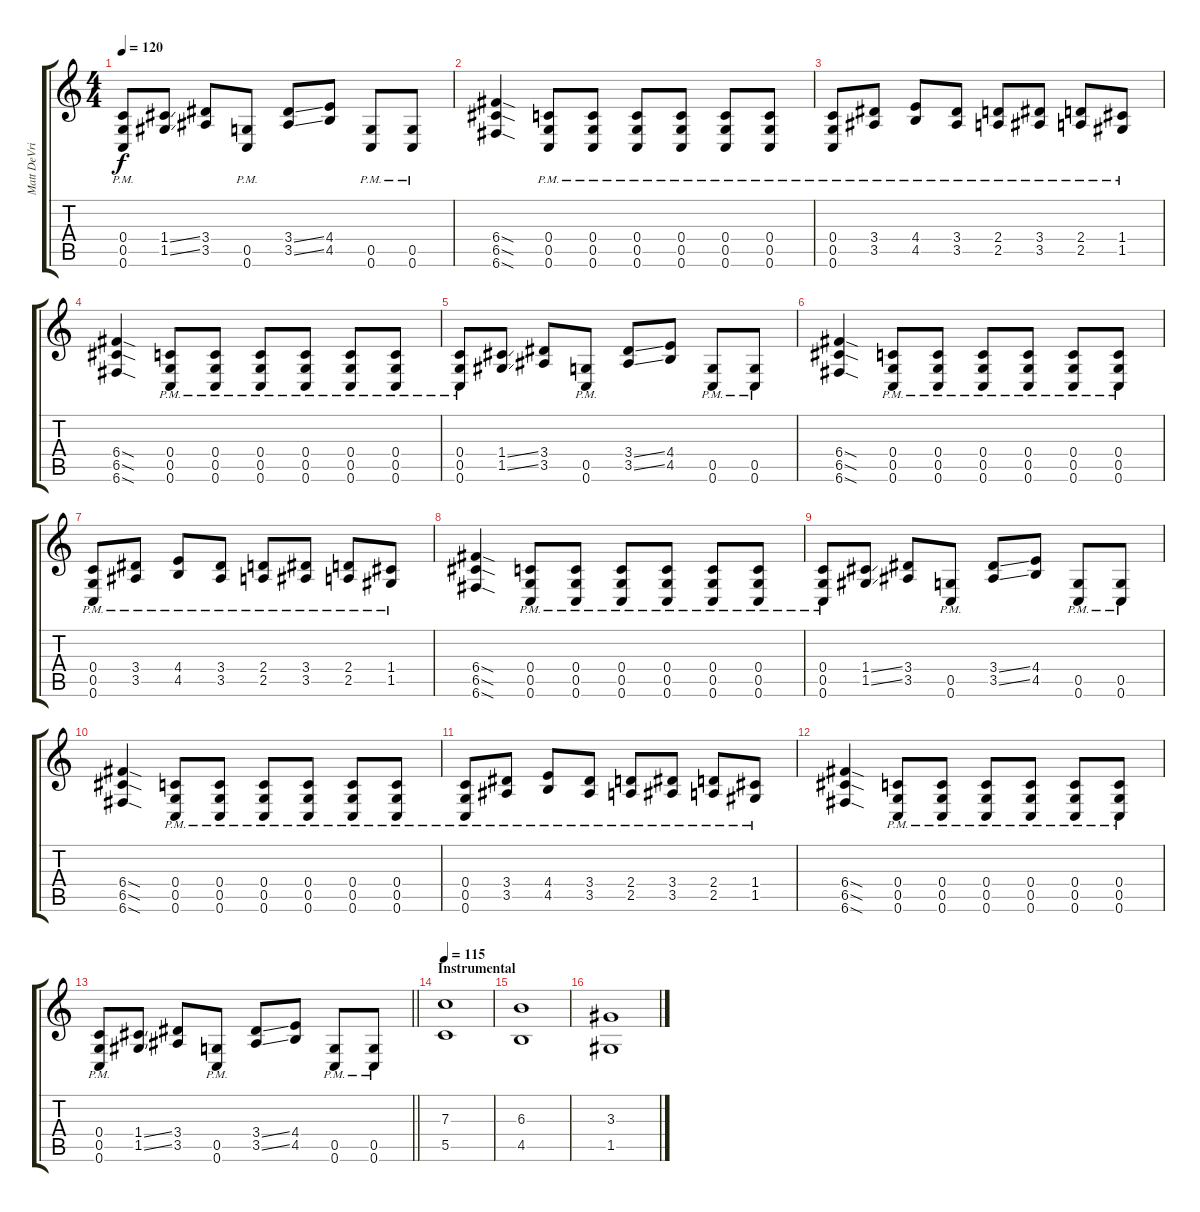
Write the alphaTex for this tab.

\track ("Matt DeVries" "Matt DeVri") {instrument distortionguitar}
\staff {score tabs}
\tuning (D4 A3 F3 C3 G2 C2) {hide}
\ts (4 4)
\tempo 120
\clef g2
\ks c
(0.4{pm} 0.5{pm} 0.6{pm}).8{dy f} (1.4{ss} 1.5{ss}).8 (3.4 3.5).8 (0.5{pm} 0.6{pm}).8 (3.4{ss} 3.5{ss}).8 (4.4 4.5).8 (0.5{pm} 0.6{pm}).8 (0.5{pm} 0.6{pm}).8 |
(6.4{sod} 6.5{sod} 6.6{sod}).4 (0.4{pm} 0.5{pm} 0.6{pm}).8 (0.4{pm} 0.5{pm} 0.6{pm}).8 (0.4{pm} 0.5{pm} 0.6{pm}).8 (0.4{pm} 0.5{pm} 0.6{pm}).8 (0.4{pm} 0.5{pm} 0.6{pm}).8 (0.4{pm} 0.5{pm} 0.6{pm}).8 |
(0.4{pm} 0.5{pm} 0.6{pm}).8 (3.4{pm} 3.5{pm}).8 (4.4{pm} 4.5{pm}).8 (3.4{pm} 3.5{pm}).8 (2.4{pm} 2.5{pm}).8 (3.4{pm} 3.5{pm}).8 (2.4{pm} 2.5{pm}).8 (1.4{pm} 1.5{pm}).8 |
(6.4{sod} 6.5{sod} 6.6{sod}).4 (0.4{pm} 0.5{pm} 0.6{pm}).8 (0.4{pm} 0.5{pm} 0.6{pm}).8 (0.4{pm} 0.5{pm} 0.6{pm}).8 (0.4{pm} 0.5{pm} 0.6{pm}).8 (0.4{pm} 0.5{pm} 0.6{pm}).8 (0.4{pm} 0.5{pm} 0.6{pm}).8 |
(0.4{pm} 0.5{pm} 0.6{pm}).8 (1.4{ss} 1.5{ss}).8 (3.4 3.5).8 (0.5{pm} 0.6{pm}).8 (3.4{ss} 3.5{ss}).8 (4.4 4.5).8 (0.5{pm} 0.6{pm}).8 (0.5{pm} 0.6{pm}).8 |
(6.4{sod} 6.5{sod} 6.6{sod}).4 (0.4{pm} 0.5{pm} 0.6{pm}).8 (0.4{pm} 0.5{pm} 0.6{pm}).8 (0.4{pm} 0.5{pm} 0.6{pm}).8 (0.4{pm} 0.5{pm} 0.6{pm}).8 (0.4{pm} 0.5{pm} 0.6{pm}).8 (0.4{pm} 0.5{pm} 0.6{pm}).8 |
(0.4{pm} 0.5{pm} 0.6{pm}).8 (3.4{pm} 3.5{pm}).8 (4.4{pm} 4.5{pm}).8 (3.4{pm} 3.5{pm}).8 (2.4{pm} 2.5{pm}).8 (3.4{pm} 3.5{pm}).8 (2.4{pm} 2.5{pm}).8 (1.4{pm} 1.5{pm}).8 |
(6.4{sod} 6.5{sod} 6.6{sod}).4 (0.4{pm} 0.5{pm} 0.6{pm}).8 (0.4{pm} 0.5{pm} 0.6{pm}).8 (0.4{pm} 0.5{pm} 0.6{pm}).8 (0.4{pm} 0.5{pm} 0.6{pm}).8 (0.4{pm} 0.5{pm} 0.6{pm}).8 (0.4{pm} 0.5{pm} 0.6{pm}).8 |
(0.4{pm} 0.5{pm} 0.6{pm}).8 (1.4{ss} 1.5{ss}).8 (3.4 3.5).8 (0.5{pm} 0.6{pm}).8 (3.4{ss} 3.5{ss}).8 (4.4 4.5).8 (0.5{pm} 0.6{pm}).8 (0.5{pm} 0.6{pm}).8 |
(6.4{sod} 6.5{sod} 6.6{sod}).4 (0.4{pm} 0.5{pm} 0.6{pm}).8 (0.4{pm} 0.5{pm} 0.6{pm}).8 (0.4{pm} 0.5{pm} 0.6{pm}).8 (0.4{pm} 0.5{pm} 0.6{pm}).8 (0.4{pm} 0.5{pm} 0.6{pm}).8 (0.4{pm} 0.5{pm} 0.6{pm}).8 |
(0.4{pm} 0.5{pm} 0.6{pm}).8 (3.4{pm} 3.5{pm}).8 (4.4{pm} 4.5{pm}).8 (3.4{pm} 3.5{pm}).8 (2.4{pm} 2.5{pm}).8 (3.4{pm} 3.5{pm}).8 (2.4{pm} 2.5{pm}).8 (1.4{pm} 1.5{pm}).8 |
(6.4{sod} 6.5{sod} 6.6{sod}).4 (0.4{pm} 0.5{pm} 0.6{pm}).8 (0.4{pm} 0.5{pm} 0.6{pm}).8 (0.4{pm} 0.5{pm} 0.6{pm}).8 (0.4{pm} 0.5{pm} 0.6{pm}).8 (0.4{pm} 0.5{pm} 0.6{pm}).8 (0.4{pm} 0.5{pm} 0.6{pm}).8 |
\barLineRight lightlight
(0.4{pm} 0.5{pm} 0.6{pm}).8 (1.4{ss} 1.5{ss}).8 (3.4 3.5).8 (0.5{pm} 0.6{pm}).8 (3.4{ss} 3.5{ss}).8 (4.4 4.5).8 (0.5{pm} 0.6{pm}).8 (0.5{pm} 0.6{pm}).8 |
\section ("" "Instrumental")
\tempo 115
(7.3 5.5).1 |
(6.3 4.5).1 |
(3.3 1.5).1
